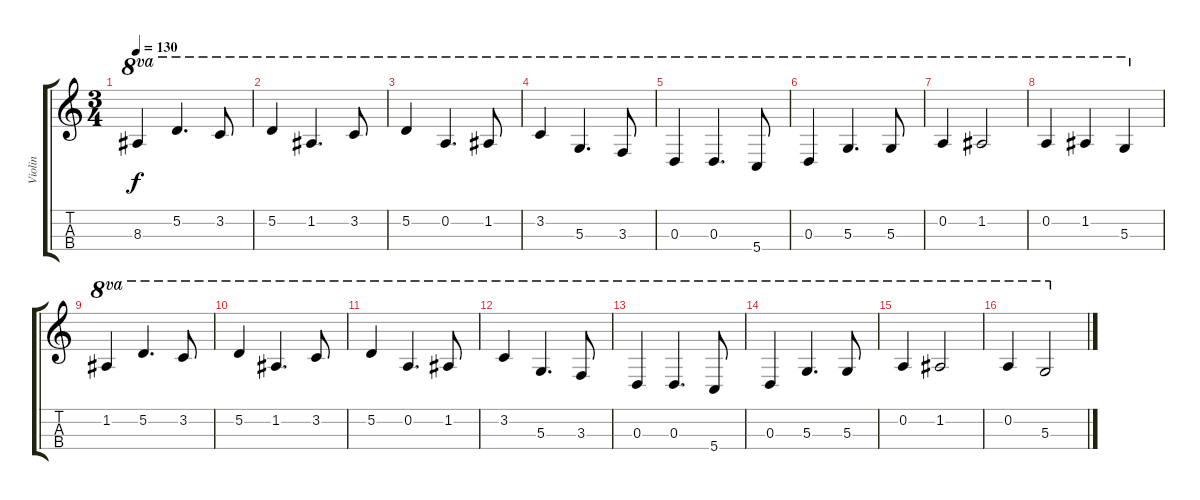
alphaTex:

\track ("Violin" "Violin") {instrument violin}
\staff {score tabs}
\tuning (E5 A4 D4 G3) {hide}
\ts (3 4)
\tempo 130
\clef g2
\ks c
8.3.4{ot 8va dy f} 5.2.4{d ot 8va} 3.2.8{ot 8va} |
5.2.4{ot 8va} 1.2.4{d ot 8va} 3.2.8{ot 8va} |
5.2.4{ot 8va} 0.2.4{d ot 8va} 1.2.8{ot 8va} |
3.2.4{ot 8va} 5.3.4{d ot 8va} 3.3.8{ot 8va} |
0.3.4{ot 8va} 0.3.4{d ot 8va} 5.4.8{ot 8va} |
0.3.4{ot 8va} 5.3.4{d ot 8va} 5.3.8{ot 8va} |
0.2.4{ot 8va} 1.2.2{ot 8va} |
0.2.4{ot 8va} 1.2.4{ot 8va} 5.3.4{ot 8va} |
1.2.4{ot 8va} 5.2.4{d ot 8va} 3.2.8{ot 8va} |
5.2.4{ot 8va} 1.2.4{d ot 8va} 3.2.8{ot 8va} |
5.2.4{ot 8va} 0.2.4{d ot 8va} 1.2.8{ot 8va} |
3.2.4{ot 8va} 5.3.4{d ot 8va} 3.3.8{ot 8va} |
0.3.4{ot 8va} 0.3.4{d ot 8va} 5.4.8{ot 8va} |
0.3.4{ot 8va} 5.3.4{d ot 8va} 5.3.8{ot 8va} |
0.2.4{ot 8va} 1.2.2{ot 8va} |
0.2.4{ot 8va} 5.3.2{ot 8va volume 11}
